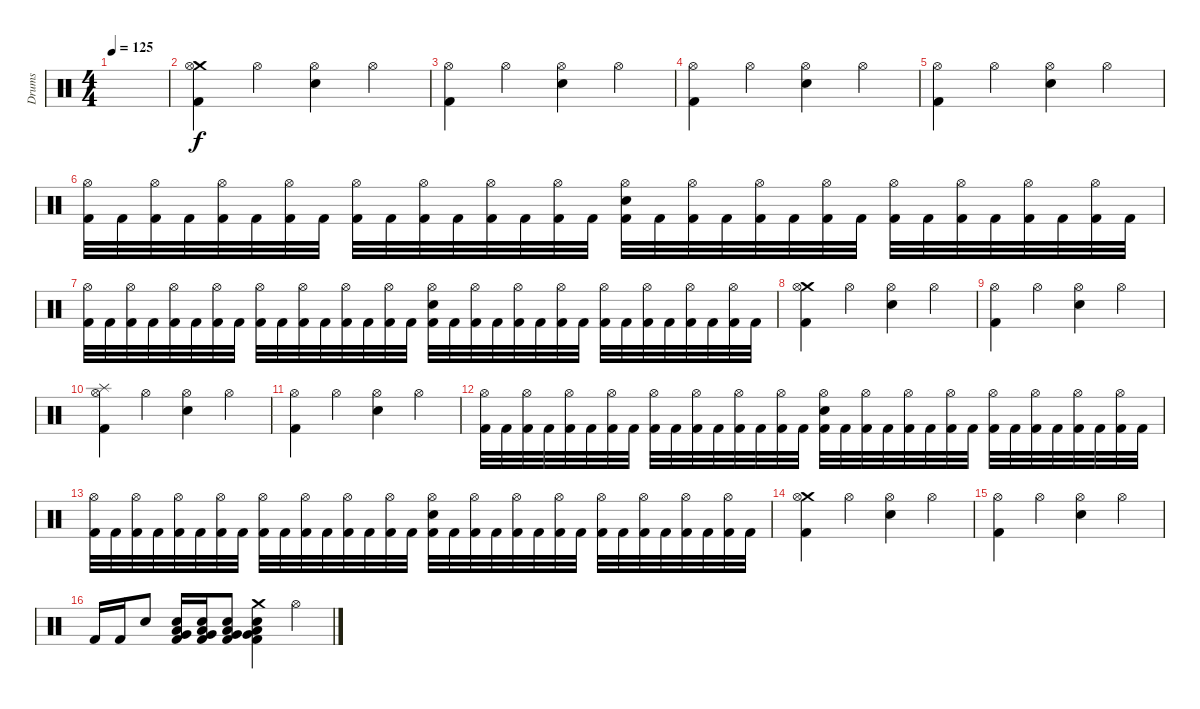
\track ("Drums" "Drums") {instrument percussion}
\staff {score}
\articulation defaults
\ts (4 4)
\tempo 125
\clef neutral
\ks c
|
("Crash medium (hit)" "Hi-Hat (open)" "Kick (hit) 2").4 "Hi-Hat (open)".4 ("Hi-Hat (open)" "Electric Snare (hit)").4 "Hi-Hat (open)".4 |
("Hi-Hat (open)" "Kick (hit) 2").4 "Hi-Hat (open)".4 ("Hi-Hat (open)" "Electric Snare (hit)").4 "Hi-Hat (open)".4 |
("Hi-Hat (open)" "Kick (hit) 2").4 "Hi-Hat (open)".4 ("Hi-Hat (open)" "Electric Snare (hit)").4 "Hi-Hat (open)".4 |
("Hi-Hat (open)" "Kick (hit) 2").4 "Hi-Hat (open)".4 ("Hi-Hat (open)" "Electric Snare (hit)").4 "Hi-Hat (open)".4 |
("Hi-Hat (open)" "Kick (hit) 2").32 "Kick (hit) 2".32 ("Hi-Hat (open)" "Kick (hit) 2").32 "Kick (hit) 2".32 ("Hi-Hat (open)" "Kick (hit) 2").32 "Kick (hit) 2".32 ("Hi-Hat (open)" "Kick (hit) 2").32 "Kick (hit) 2".32 ("Hi-Hat (open)" "Kick (hit) 2").32 "Kick (hit) 2".32 ("Hi-Hat (open)" "Kick (hit) 2").32 "Kick (hit) 2".32 ("Hi-Hat (open)" "Kick (hit) 2").32 "Kick (hit) 2".32 ("Hi-Hat (open)" "Kick (hit) 2").32 "Kick (hit) 2".32 ("Hi-Hat (open)" "Electric Snare (hit)" "Kick (hit) 2").32 "Kick (hit) 2".32 ("Hi-Hat (open)" "Kick (hit) 2").32 "Kick (hit) 2".32 ("Hi-Hat (open)" "Kick (hit) 2").32 "Kick (hit) 2".32 ("Hi-Hat (open)" "Kick (hit) 2").32 "Kick (hit) 2".32 ("Hi-Hat (open)" "Kick (hit) 2").32 "Kick (hit) 2".32 ("Hi-Hat (open)" "Kick (hit) 2").32 "Kick (hit) 2".32 ("Hi-Hat (open)" "Kick (hit) 2").32 "Kick (hit) 2".32 ("Hi-Hat (open)" "Kick (hit) 2").32 "Kick (hit) 2".32 |
("Hi-Hat (open)" "Kick (hit) 2").32 "Kick (hit) 2".32 ("Hi-Hat (open)" "Kick (hit) 2").32 "Kick (hit) 2".32 ("Hi-Hat (open)" "Kick (hit) 2").32 "Kick (hit) 2".32 ("Hi-Hat (open)" "Kick (hit) 2").32 "Kick (hit) 2".32 ("Hi-Hat (open)" "Kick (hit) 2").32 "Kick (hit) 2".32 ("Hi-Hat (open)" "Kick (hit) 2").32 "Kick (hit) 2".32 ("Hi-Hat (open)" "Kick (hit) 2").32 "Kick (hit) 2".32 ("Hi-Hat (open)" "Kick (hit) 2").32 "Kick (hit) 2".32 ("Hi-Hat (open)" "Electric Snare (hit)" "Kick (hit) 2").32 "Kick (hit) 2".32 ("Hi-Hat (open)" "Kick (hit) 2").32 "Kick (hit) 2".32 ("Hi-Hat (open)" "Kick (hit) 2").32 "Kick (hit) 2".32 ("Hi-Hat (open)" "Kick (hit) 2").32 "Kick (hit) 2".32 ("Hi-Hat (open)" "Kick (hit) 2").32 "Kick (hit) 2".32 ("Hi-Hat (open)" "Kick (hit) 2").32 "Kick (hit) 2".32 ("Hi-Hat (open)" "Kick (hit) 2").32 "Kick (hit) 2".32 ("Hi-Hat (open)" "Kick (hit) 2").32 "Kick (hit) 2".32 |
("Crash medium (hit)" "Hi-Hat (open)" "Kick (hit) 2").4 "Hi-Hat (open)".4 ("Hi-Hat (open)" "Electric Snare (hit)").4 "Hi-Hat (open)".4 |
("Hi-Hat (open)" "Kick (hit) 2").4 "Hi-Hat (open)".4 ("Hi-Hat (open)" "Electric Snare (hit)").4 "Hi-Hat (open)".4 |
("Splash (hit)" "Hi-Hat (open)" "Kick (hit) 2").4 "Hi-Hat (open)".4 ("Hi-Hat (open)" "Electric Snare (hit)").4 "Hi-Hat (open)".4 |
("Hi-Hat (open)" "Kick (hit) 2").4 "Hi-Hat (open)".4 ("Hi-Hat (open)" "Electric Snare (hit)").4 "Hi-Hat (open)".4 |
("Hi-Hat (open)" "Kick (hit) 2").32 "Kick (hit) 2".32 ("Hi-Hat (open)" "Kick (hit) 2").32 "Kick (hit) 2".32 ("Hi-Hat (open)" "Kick (hit) 2").32 "Kick (hit) 2".32 ("Hi-Hat (open)" "Kick (hit) 2").32 "Kick (hit) 2".32 ("Hi-Hat (open)" "Kick (hit) 2").32 "Kick (hit) 2".32 ("Hi-Hat (open)" "Kick (hit) 2").32 "Kick (hit) 2".32 ("Hi-Hat (open)" "Kick (hit) 2").32 "Kick (hit) 2".32 ("Hi-Hat (open)" "Kick (hit) 2").32 "Kick (hit) 2".32 ("Hi-Hat (open)" "Electric Snare (hit)" "Kick (hit) 2").32 "Kick (hit) 2".32 ("Hi-Hat (open)" "Kick (hit) 2").32 "Kick (hit) 2".32 ("Hi-Hat (open)" "Kick (hit) 2").32 "Kick (hit) 2".32 ("Hi-Hat (open)" "Kick (hit) 2").32 "Kick (hit) 2".32 ("Hi-Hat (open)" "Kick (hit) 2").32 "Kick (hit) 2".32 ("Hi-Hat (open)" "Kick (hit) 2").32 "Kick (hit) 2".32 ("Hi-Hat (open)" "Kick (hit) 2").32 "Kick (hit) 2".32 ("Hi-Hat (open)" "Kick (hit) 2").32 "Kick (hit) 2".32 |
("Hi-Hat (open)" "Kick (hit) 2").32 "Kick (hit) 2".32 ("Hi-Hat (open)" "Kick (hit) 2").32 "Kick (hit) 2".32 ("Hi-Hat (open)" "Kick (hit) 2").32 "Kick (hit) 2".32 ("Hi-Hat (open)" "Kick (hit) 2").32 "Kick (hit) 2".32 ("Hi-Hat (open)" "Kick (hit) 2").32 "Kick (hit) 2".32 ("Hi-Hat (open)" "Kick (hit) 2").32 "Kick (hit) 2".32 ("Hi-Hat (open)" "Kick (hit) 2").32 "Kick (hit) 2".32 ("Hi-Hat (open)" "Kick (hit) 2").32 "Kick (hit) 2".32 ("Hi-Hat (open)" "Electric Snare (hit)" "Kick (hit) 2").32 "Kick (hit) 2".32 ("Hi-Hat (open)" "Kick (hit) 2").32 "Kick (hit) 2".32 ("Hi-Hat (open)" "Kick (hit) 2").32 "Kick (hit) 2".32 ("Hi-Hat (open)" "Kick (hit) 2").32 "Kick (hit) 2".32 ("Hi-Hat (open)" "Kick (hit) 2").32 "Kick (hit) 2".32 ("Hi-Hat (open)" "Kick (hit) 2").32 "Kick (hit) 2".32 ("Hi-Hat (open)" "Kick (hit) 2").32 "Kick (hit) 2".32 ("Hi-Hat (open)" "Kick (hit) 2").32 "Kick (hit) 2".32 |
("Crash medium (hit)" "Hi-Hat (open)" "Kick (hit) 2").4 "Hi-Hat (open)".4 ("Hi-Hat (open)" "Electric Snare (hit)").4 "Hi-Hat (open)".4 |
("Hi-Hat (open)" "Kick (hit) 2").4 "Hi-Hat (open)".4 ("Hi-Hat (open)" "Electric Snare (hit)").4 "Hi-Hat (open)".4 |
"Kick (hit) 2".16 "Kick (hit) 2".16 "Electric Snare (hit)".8 ("Low Tom (hit)" "Very Low Tom (hit)" "Electric Snare (hit)" "Kick (hit) 2").16 ("Low Tom (hit)" "Very Low Tom (hit)" "Electric Snare (hit)" "Kick (hit) 2").16 ("Low Tom (hit)" "Very Low Tom (hit)" "Electric Snare (hit)" "Kick (hit) 2").8 ("Crash medium (hit)" "Low Tom (hit)" "Very Low Tom (hit)" "Electric Snare (hit)" "Kick (hit) 2").4 "Hi-Hat (open)".4
